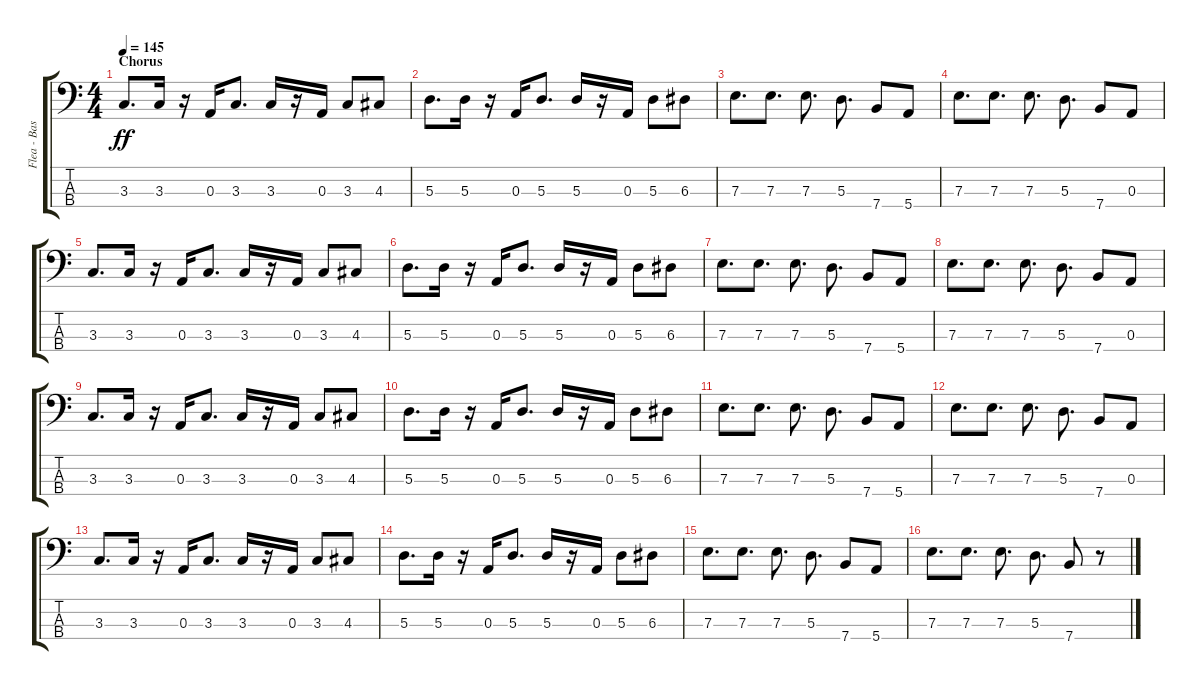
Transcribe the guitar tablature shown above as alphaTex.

\track ("Flea - Bass" "Flea - Bas") {instrument electricbassfinger}
\staff {score tabs}
\tuning (G2 D2 A1 E1) {hide}
\ts (4 4)
\section ("" "Chorus")
\tempo 145
\clef f4
\ks c
3.3.8{d dy ff instrument electricbassfinger} 3.3.16 r.16 0.3.16 3.3.8{d} 3.3.16 r.16 0.3.16 3.3.8 4.3.8 |
5.3.8{d} 5.3.16 r.16 0.3.16 5.3.8{d} 5.3.16 r.16 0.3.16 5.3.8 6.3.8 |
7.3.8{d} 7.3.8{d} 7.3.8{d} 5.3.8{d} 7.4.8 5.4.8 |
7.3.8{d} 7.3.8{d} 7.3.8{d} 5.3.8{d} 7.4.8 0.3.8 |
3.3.8{d} 3.3.16 r.16 0.3.16 3.3.8{d} 3.3.16 r.16 0.3.16 3.3.8 4.3.8 |
5.3.8{d} 5.3.16 r.16 0.3.16 5.3.8{d} 5.3.16 r.16 0.3.16 5.3.8 6.3.8 |
7.3.8{d} 7.3.8{d} 7.3.8{d} 5.3.8{d} 7.4.8 5.4.8 |
7.3.8{d} 7.3.8{d} 7.3.8{d} 5.3.8{d} 7.4.8 0.3.8 |
3.3.8{d} 3.3.16 r.16 0.3.16 3.3.8{d} 3.3.16 r.16 0.3.16 3.3.8 4.3.8 |
5.3.8{d} 5.3.16 r.16 0.3.16 5.3.8{d} 5.3.16 r.16 0.3.16 5.3.8 6.3.8 |
7.3.8{d} 7.3.8{d} 7.3.8{d} 5.3.8{d} 7.4.8 5.4.8 |
7.3.8{d} 7.3.8{d} 7.3.8{d} 5.3.8{d} 7.4.8 0.3.8 |
3.3.8{d} 3.3.16 r.16 0.3.16 3.3.8{d} 3.3.16 r.16 0.3.16 3.3.8 4.3.8 |
5.3.8{d} 5.3.16 r.16 0.3.16 5.3.8{d} 5.3.16 r.16 0.3.16 5.3.8 6.3.8 |
7.3.8{d} 7.3.8{d} 7.3.8{d} 5.3.8{d} 7.4.8 5.4.8 |
7.3.8{d} 7.3.8{d} 7.3.8{d} 5.3.8{d} 7.4.8 r.8
